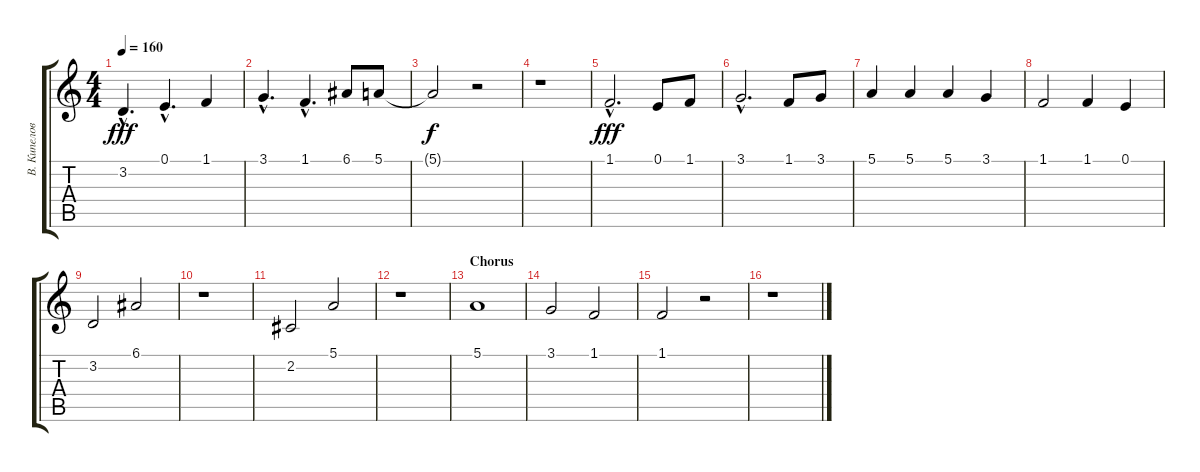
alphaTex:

\track ("B. Кипелов" "B. Кипелов") {instrument tenorsax}
\staff {score tabs}
\tuning (E4 B3 G3 D3 A2 E2) {hide}
\ts (4 4)
\tempo 160
\clef g2
\ks c
3.2{hac}.4{d dy fff} 0.1{hac}.4{d} 1.1.4 |
3.1{hac}.4{d} 1.1{hac}.4{d} 6.1.8 5.1.8 |
5.1{t}.2{dy f} r.2 |
r.1 |
1.1{hac}.2{d dy fff} 0.1.8 1.1.8 |
3.1{hac}.2{d} 1.1.8 3.1.8 |
5.1.4 5.1.4 5.1.4 3.1.4 |
1.1.2 1.1.4 0.1.4 |
3.2.2 6.1.2 |
r.1 |
2.2.2 5.1.2 |
r.1 |
\section ("" "Chorus")
5.1.1 |
3.1.2 1.1.2 |
1.1.2 r.2 |
r.1
